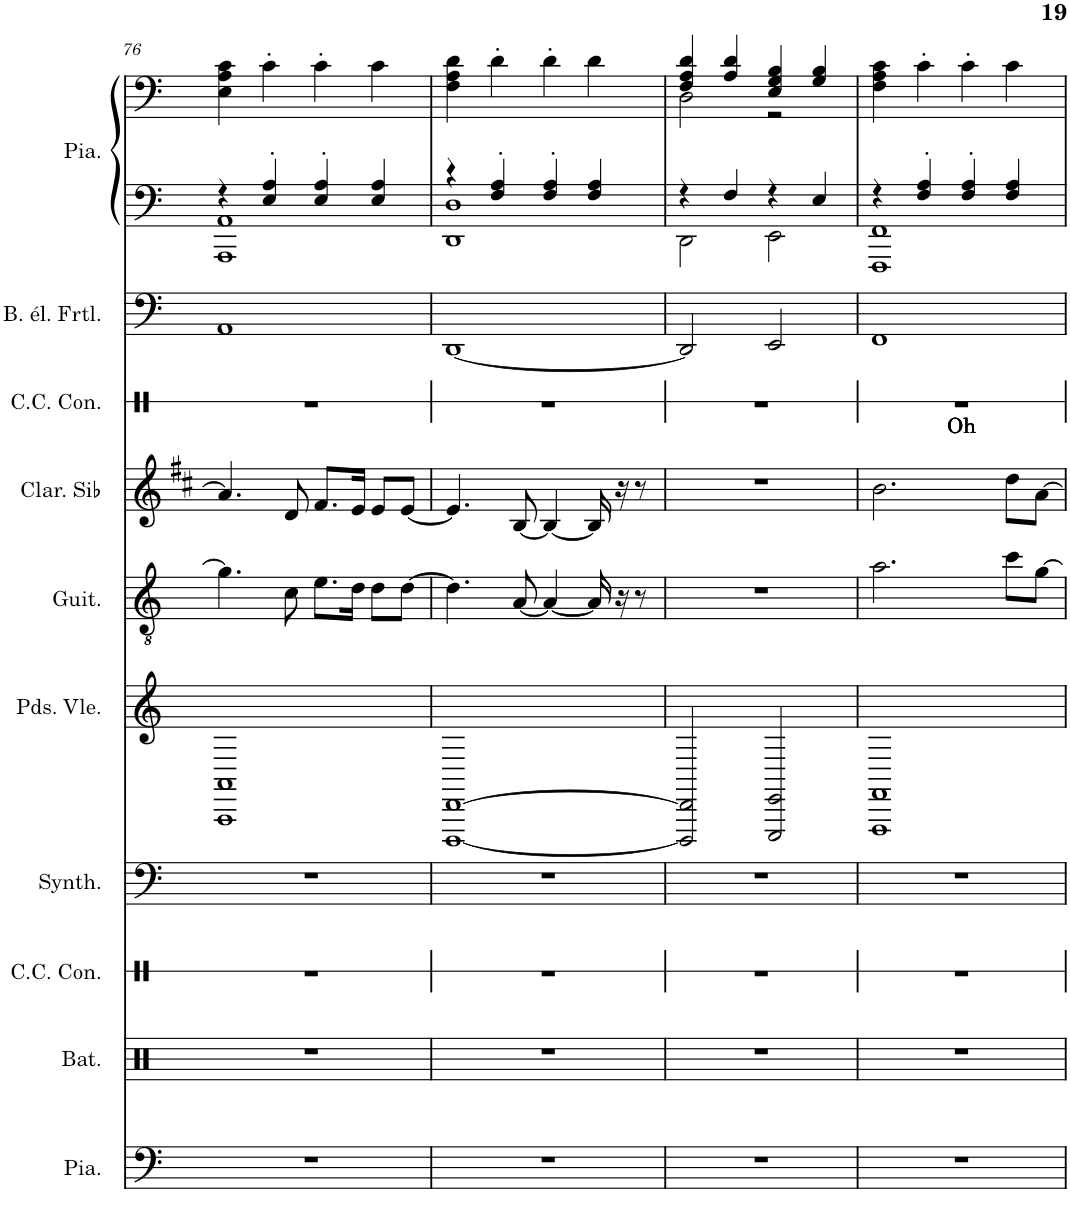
**kern	**kern	**kern	**kern	**kern	**kern	**kern	**kern	**text	**kern	**kern	**kern
*part10	*part9	*part8	*part7	*part6	*part5	*part4	*part3	*part3	*part2	*part1	*part1
*staff11	*staff10	*staff9	*staff8	*staff7	*staff6	*staff5	*staff4	*staff4	*staff3	*staff2	*staff1
*I"Piano	*I"Batterie	*I"Caisse claire de concert	*I"Synthétiseur Pad	*I"Pardessus de viole	*I"Guitare acoustique	*I"Clarinette en Sib	*I"Caisse claire de concert	*	*I"Basse électrique fretless	*I"Piano, Stay	*
*I'Pia.	*I'Bat.	*I'C.C. Con.	*I'Synth.	*I'Pds. Vle.	*I'Guit.	*I'Clar. Sib	*I'C.C. Con.	*	*I'B. él. Frtl.	*I'Pia.	*
!!LO:PB:g=z
*clefF4	*clefX	*clefX	*clefF4	*clefG2	*clefGv2	*clefG2	*clefX	*	*clefF4	*clefF4	*clefG2
*	*	*	*	*	*	*Trd1c2	*	*	*Trd7c12	*	*
*k[]	*k[]	*k[]	*k[]	*k[]	*k[]	*k[f#c#]	*k[]	*	*k[]	*k[]	*k[]
*M4/4	*M4/4	*M4/4	*M4/4	*M4/4	*M4/4	*M4/4	*M4/4	*	*M4/4	*M4/4	*M4/4
=76	=76	=76	=76	=76	=76	=76	=76	=76	=76	=76	=76
*	*	*	*	*	*	*	*	*	*	*^	*
1r	1r	1r	1r	1AAA 1AA	4.g\]	4.a/]	1r	.	1AA	4r	1AAA 1AA	4E\ 4A\ 4c\
.	.	.	.	.	.	.	.	.	.	4E/' 4A/'	.	4c'\
.	.	.	.	.	8c\	8d/	.	.	.	.	.	.
.	.	.	.	.	8.e\L	8.f#/L	.	.	.	4E/' 4A/'	.	4c'\
.	.	.	.	.	16d\Jk	16e/Jk	.	.	.	.	.	.
.	.	.	.	.	8d\L	8e/L	.	.	.	4E/ 4A/	.	4c\
.	.	.	.	.	[8d\J	[8e/J	.	.	.	.	.	.
=77	=77	=77	=77	=77	=77	=77	=77	=77	=77	=77	=77	=77
1r	1r	1r	1r	[1DDD [1DD	4.d\]	4.e/]	1r	.	[1DD	4r	1DD 1D	4F\ 4A\ 4d\
.	.	.	.	.	.	.	.	.	.	4F/' 4A/'	.	4d'\
.	.	.	.	.	[8A/	[8B/	.	.	.	.	.	.
.	.	.	.	.	4A/_	4B/_	.	.	.	4F/' 4A/'	.	4d'\
.	.	.	.	.	16A/]	16B/]	.	.	.	4F/ 4A/	.	4d\
.	.	.	.	.	16r	16r	.	.	.	.	.	.
.	.	.	.	.	8r	8r	.	.	.	.	.	.
=78	=78	=78	=78	=78	=78	=78	=78	=78	=78	=78	=78	=78
*	*	*	*	*	*	*	*	*	*	*	*	*^
1r	1r	1r	1r	2DDD/] 2DD/]	1r	1r	1r	.	2DD/]	4r	2DD\	4F/ 4A/ 4d/	2D\
.	.	.	.	.	.	.	.	.	.	4F/	.	4A/ 4d/	.
.	.	.	.	2EEE/ 2EE/	.	.	.	.	2EE/	4r	2EE\	4E/ 4G/ 4B/	2r
.	.	.	.	.	.	.	.	.	.	4E/	.	4G/ 4B/	.
*	*	*	*	*	*	*	*	*	*	*	*	*v	*v
=79	=79	=79	=79	=79	=79	=79	=79	=79	=79	=79	=79	=79
!	!	!	!	!	!	!	!	!LO:LY:b	!	!	!	!
1r	1r	1r	1r	1FFF 1FF	2.a\	2.b\	1r	Oh	1FF	4r	1FFF 1FF	4F\ 4A\ 4c\
.	.	.	.	.	.	.	.	.	.	4F/' 4A/'	.	4c'\
.	.	.	.	.	.	.	.	.	.	4F/' 4A/'	.	4c'\
.	.	.	.	.	8cc\L	8dd\L	.	.	.	4F/ 4A/	.	4c\
.	.	.	.	.	[8g\J	[8a\J	.	.	.	.	.	.
*	*	*	*	*	*	*	*	*	*	*v	*v	*
=	=	=	=	=	=	=	=	=	=	=	=
*-	*-	*-	*-	*-	*-	*-	*-	*-	*-	*-	*-
